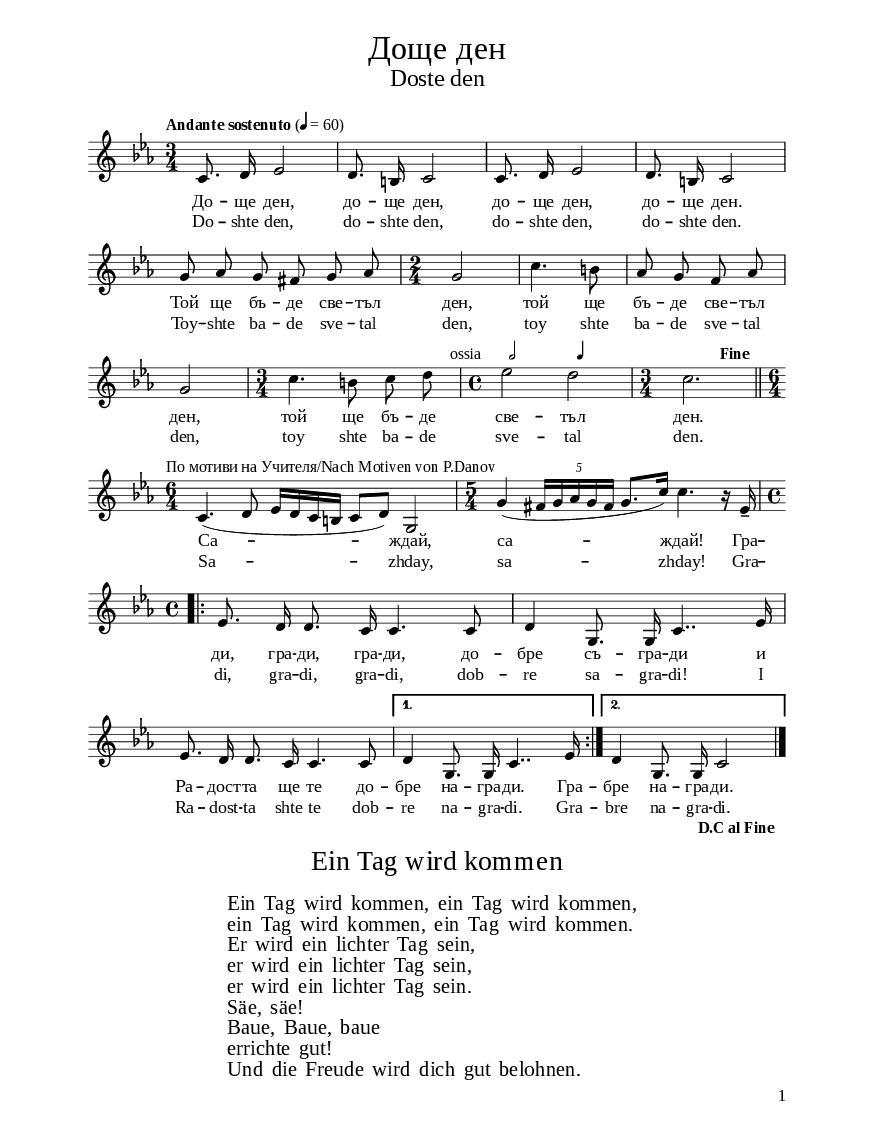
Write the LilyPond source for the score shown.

\version "2.24.0"

% include paper part and global functions
\include "include/globals.ily"

\bookpart {
  \label #'ref116
  \tocItem \markup "Доще ден – Doste den"
  \include "include/bookpart-paper.ily"
  \score {
    \include "include/score-layout.ily"



    \new Voice \absolute {
      \clef treble
      \key c \minor
      \time 3/4
      \tempoFunc "Andante sostenuto" 4 "60"

      \autoBeamOff


      c'8. d'16 es'2 | d'8. b16 c'2 | c'8. d'16 es'2 |  d'8. b16 c'2 \break |

      g'8 as'8 g'8 fis'8 g'8 as'8 | \time 2/4  g'2 | c''4. b'8 | as'8 g'8 f'8 as'8 \break |


      g'2 | \time 3/4  c''4. b'8 c''8

      \tempo \markup {
        % make tempo note smaller
        \concat {
          \normal-text { "       ossia       "  }
          \fontsize #-4 \general-align #Y #DOWN \note {2} #0.8
          \normal-text { "                "  }
          \fontsize #-4 \general-align #Y #DOWN \note {4} #0.8
          "                                   Fine"
        }
      }


      d''8 | \time 4/4  es''2 d''2 | \time 3/4  | c''2. \bar "||" \break |


      \autoBeamOn

      \time 6/4  \tempo \markup {
        % make tempo note smaller
        \concat {
          \normal-text {"По мотиви на Учителя/Nach Motiven von P.Danov"}
        }
      } c'4. ( d'8 es'16 d'16 c'16 b16 c'8 d'8 ) g2 | \time 5/4  g'4 ( \once \override TupletBracket.stencil = ##f
      \times 4/5  {
        fis'16 g'16 as'16 g'16 fis'16
      } g'8. c''16 ) c''4. r16 es'16 -- \break |

      \autoBeamOff
      \time 4/4  \repeat volta 2 {
        es'8. d'16 d'8. c'16 c'4. c'8 | d'4 g8. g16 c'4.. es'16 \break |

        es'8. d'16 d'8. c'16 c'4. c'8 |
      }  \alternative {
        { d'4 g8. g16 c'4.. es'16 | }
        { d'4 g8. g16 c'2 }
      }
      \bar "|."
    }

    \addlyrics {
      До  --  ще
      ден,   до  --  ще   ден,   до  --  ще   ден,   до  --  ще   ден.
      Той   ще   бъ  --  де   све  --  тъл   ден,   той   ще   бъ  --
      де   све  --  тъл   ден,   той   ще   бъ  --  де   све  --  тъл
      ден.   Са  --  ждай,   са  --  ждай!   Гра  --  ди,   гра  --  ди,
      гра  --  ди,   до  --  бре   съ  --  гра  --  ди   и   Ра  --
      дост  --  та   ще   те   до  --  бре   на  --  гра  --  ди.   Гра
      --  бре   на  --  гра  --  ди.
    }
    \addlyrics {
      Do -- shte  den,
      do -- shte  den,  do -- shte  den,  do -- shte  den.  Toy -- shte ba
      -- de sve -- tal  den,  toy shte ba -- de sve -- tal  den,  toy shte
      ba -- de sve -- tal  den.  Sa --  zhday,  sa --  zhday!  Gra --
      di,  gra --  di,  gra --  di,  dob -- re sa -- gra --  di!  I Ra --
      dost -- ta shte te dob -- re na -- gra --  di.  Gra -- bre na -- gra
      --  di.
    }

    \header {
      title = \titleFunc "Доще ден" "Doste den"
    }

    \midi{}
  } % score


  \markup \dc-one "D.C al Fine"

  %

  % include foreign translation(s) of the song


  \version "2.24.0"

\markup \fill-line { \fontsize #deTitleFontSize "Ein Tag wird kommen" }
\markup \null
\markup \null
\markup \fontsize #deCoupletFontSize {
  \hspace #12
  \override #`(baseline-skip . ,deCoupletBaselineSkip)

  \column {

    \line { " "Ein Tag wird kommen, ein Tag wird kommen,}

    \line { " "ein Tag wird kommen, ein Tag wird kommen.}

    \line { " "Er wird ein lichter Tag sein,}

    \line { " "er wird ein lichter Tag sein,}

    \line { " "er wird ein lichter Tag sein.}
    \line { " "Säe, säe!}

    \line { " "Baue, Baue, baue }

    \line { " "errichte gut!}

    \line { " "Und die Freude wird dich gut belohnen.}
  }
}


} % bookpart
